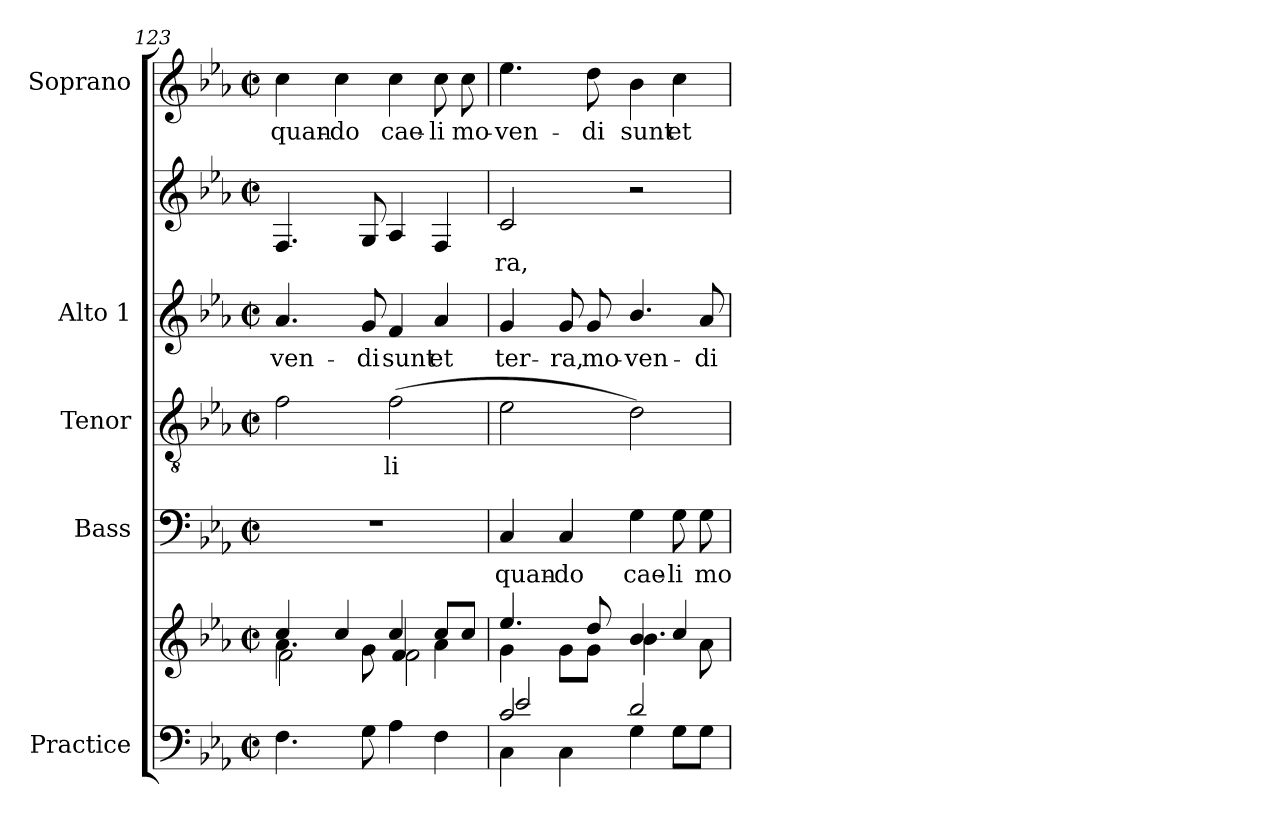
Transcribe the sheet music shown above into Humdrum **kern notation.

**kern	**kern	**kern	**text	**kern	**text	**kern	**text	**kern	**text	**kern	**text
*part5	*part5	*part4	*part4	*part3	*part3	*part2	*part2	*part2	*part2	*part1	*part1
*staff7	*staff6	*staff5	*staff5	*staff4	*staff4	*staff3	*staff3	*staff2	*staff2	*staff1	*staff1
*I"Practice	*	*I"Bass	*	*I"Tenor	*	*I"Alto 1	*	*	*	*I"Soprano	*
*	*	*I'B	*	*I'T	*	*I'A	*	*	*	*I'S	*
!!LO:LB:g=z
*clefF4	*clefG2	*clefF4	*	*clefGv2	*	*clefG2	*	*clefG2	*	*clefG2	*
*k[b-e-a-]	*k[b-e-a-]	*k[b-e-a-]	*	*k[b-e-a-]	*	*k[b-e-a-]	*	*k[b-e-a-]	*	*k[b-e-a-]	*
*E-:	*E-:	*E-:	*	*E-:	*	*E-:	*	*E-:	*	*E-:	*
*M2/2	*M2/2	*M2/2	*	*M2/2	*	*M2/2	*	*M2/2	*	*M2/2	*
*met(c|)	*met(c|)	*met(c|)	*	*met(c|)	*	*met(c|)	*	*met(c|)	*	*met(c|)	*
=123	=123	=123	=123	=123	=123	=123	=123	=123	=123	=123	=123
*^	*^	*	*	*	*	*	*	*	*	*	*
*	*	*	*^	*	*	*	*	*	*	*	*	*	*
!	!	!	!	!	!	!	!	!	!	!LO:LY:b	!	!	!	!LO:LY:b
4.F\	1ryy	4cc/	4.a-\	2f\	1r	.	2f	.	4.a-	-ven-	4.F	.	4cc	quan-
!	!	!	!	!	!	!	!	!	!	!	!	!	!	!LO:LY:b
.	.	4cc/	.	.	.	.	.	.	.	.	.	.	4cc	-do
!	!	!	!	!	!	!	!	!	!	!LO:LY:b	!	!	!	!
8G\	.	.	8g\	.	.	.	.	.	8g	-di	8G	.	.	.
!	!	!	!	!	!	!	!	!LO:LY:b	!	!LO:LY:b	!	!	!	!LO:LY:b
4A-\	.	4cc/	4f/	2f\	.	.	(>2f	li	4f	sunt	4A-	.	4cc	cae-
!	!	!	!	!	!	!	!	!	!	!LO:LY:b	!	!	!	!LO:LY:b
4F\	.	8cc/L	4a-\	.	.	.	.	.	4a-	et	4F	.	8cc	-li
!	!	!	!	!	!	!	!	!	!	!	!	!	!	!LO:LY:b
.	.	8cc/J	.	.	.	.	.	.	.	.	.	.	8cc	mo-
=124	=124	=124	=124	=124	=124	=124	=124	=124	=124	=124	=124	=124	=124	=124
*	*^	*	*	*	*	*	*	*	*	*	*	*	*	*
!	!	!	!	!	!	!	!LO:LY:b	!	!	!	!LO:LY:b	!	!LO:LY:b	!	!LO:LY:b
2c/	2e-/	4C\	4.ee-/	2ryy	4g\	4C	quan-	2e-\	.	4g	ter-	2c	ra,	4.ee-\	-ven-
!	!	!	!	!	!	!	!LO:LY:b	!	!	!	!LO:LY:b	!	!	!	!
.	.	4C\	.	.	8g\L	4C	-do	.	.	8g	-ra,	.	.	.	.
!	!	!	!	!	!	!	!	!	!	!	!LO:LY:b	!	!	!	!LO:LY:b
.	.	.	8dd/	.	8g\J	.	.	.	.	8g	mo-	.	.	8dd	-di
!	!	!	!	!	!	!	!LO:LY:b	!	!	!	!LO:LY:b	!	!	!	!LO:LY:b
2ryy	2d/	4G\	4b-/	2ryy	4.b-\	4G	cae-	2d)	.	4.b-/	-ven-	2r	.	4b-	sunt
!	!	!	!	!	!	!	!LO:LY:b	!	!	!	!	!	!	!	!LO:LY:b
.	.	8G\L	4cc/	.	.	8G	-li	.	.	.	.	.	.	4cc	et
!	!	!	!	!	!	!	!LO:LY:b	!	!	!	!LO:LY:b	!	!	!	!
.	.	8G\J	.	.	8a-\	8G	mo-	.	.	8a-	-di	.	.	.	.
*v	*v	*v	*	*	*	*	*	*	*	*	*	*	*	*	*
*	*v	*v	*v	*	*	*	*	*	*	*	*	*	*
=	=	=	=	=	=	=	=	=	=	=	=
*-	*-	*-	*-	*-	*-	*-	*-	*-	*-	*-	*-
